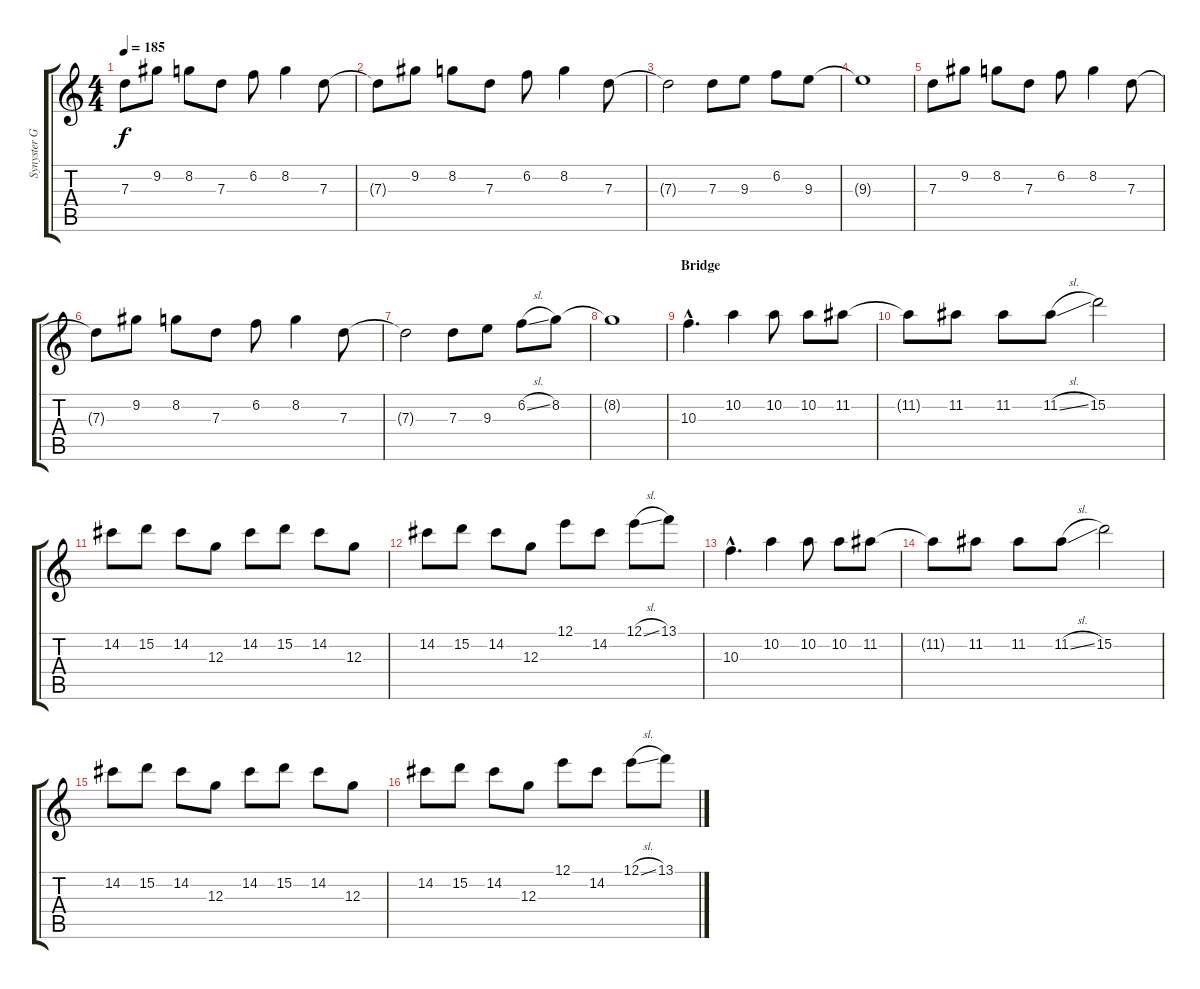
\track ("Synyster Gates" "Synyster G") {instrument distortionguitar}
\staff {score tabs}
\tuning (E4 B3 G3 D3 A2 D2) {hide}
\ts (4 4)
\tempo 185
\clef g2
\ks c
7.3.8{dy f} 9.2.8 8.2.8 7.3.8 6.2.8 8.2.4 7.3.8 |
7.3{t}.8 9.2.8 8.2.8 7.3.8 6.2.8 8.2.4 7.3.8 |
7.3{t}.2 7.3.8 9.3.8 6.2.8 9.3.8 |
9.3{t}.1 |
7.3.8 9.2.8 8.2.8 7.3.8 6.2.8 8.2.4 7.3.8 |
7.3{t}.8 9.2.8 8.2.8 7.3.8 6.2.8 8.2.4 7.3.8 |
7.3{t}.2 7.3.8 9.3.8 6.2{sl}.8 8.2.8 |
8.2{t}.1 |
\section ("" "Bridge")
10.3{hac}.4{d} 10.2.4 10.2.8 10.2.8 11.2.8 |
11.2{t}.8 11.2.8 11.2.8 11.2{sl}.8 15.2.2 |
14.2.8 15.2.8 14.2.8 12.3.8 14.2.8 15.2.8 14.2.8 12.3.8 |
14.2.8 15.2.8 14.2.8 12.3.8 12.1.8 14.2.8 12.1{sl}.8 13.1.8 |
10.3{hac}.4{d} 10.2.4 10.2.8 10.2.8 11.2.8 |
11.2{t}.8 11.2.8 11.2.8 11.2{sl}.8 15.2.2 |
14.2.8 15.2.8 14.2.8 12.3.8 14.2.8 15.2.8 14.2.8 12.3.8 |
14.2.8 15.2.8 14.2.8 12.3.8 12.1.8 14.2.8 12.1{sl}.8 13.1.8
